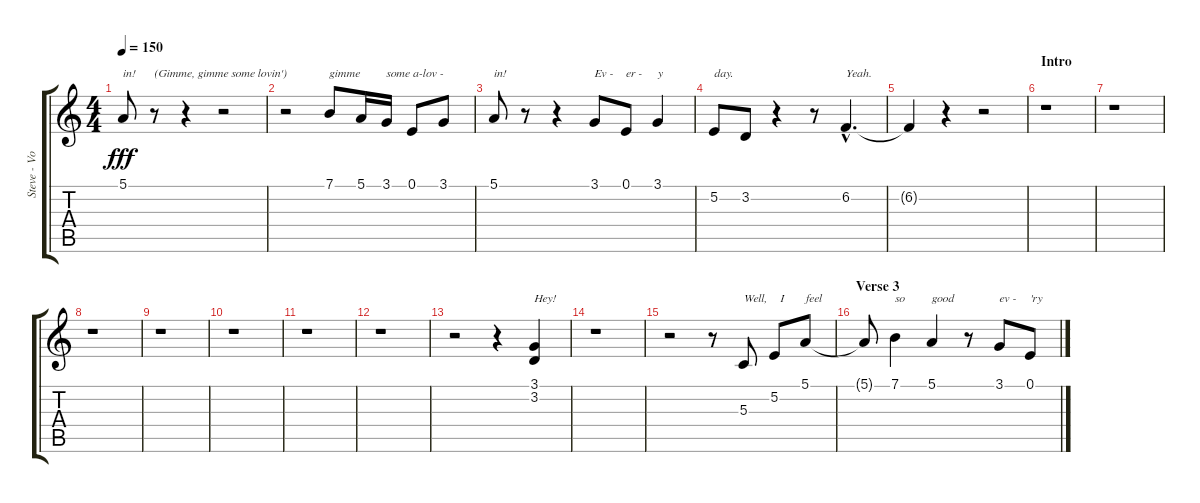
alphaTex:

\track ("Steve - Vocals" "Steve - Vo") {instrument altosax}
\staff {score tabs}
\tuning (E4 B3 G3 D3 A2 E2) {hide}
\ts (4 4)
\tempo 150
\clef g2
\ks c
5.1.8{txt "in!" dy fff} r.8{txt "(Gimme, gimme some lovin')"} r.4 r.2 |
r.2 7.1.8{txt "gimme"} 5.1.16 3.1.16{txt "some a-lov -"} 0.1.8 3.1.8 |
5.1.8{txt "in!"} r.8{txt " "} r.4 3.1.8{txt "Ev -"} 0.1.8{txt "er -"} 3.1.4{txt "y"} |
5.2.8{txt "day."} 3.2.8 r.4 r.8 6.2{hac}.4{d txt "Yeah."} |
6.2{t}.4 r.4 r.2 |
\section ("" "Intro")
r.1 |
r.1 |
r.1 |
r.1 |
r.1 |
r.1 |
r.1 |
r.2 r.4 (3.1 3.2).4{txt "Hey!"} |
r.1 |
r.2 r.8 5.3.8{txt "Well,"} 5.2.8{txt "  I"} 5.1.8{txt "feel"} |
\section ("" "Verse 3")
5.1{t}.8 7.1.4{txt "so"} 5.1.4{txt "good"} r.8 3.1.8{txt "ev -"} 0.1.8{txt "'ry"}
